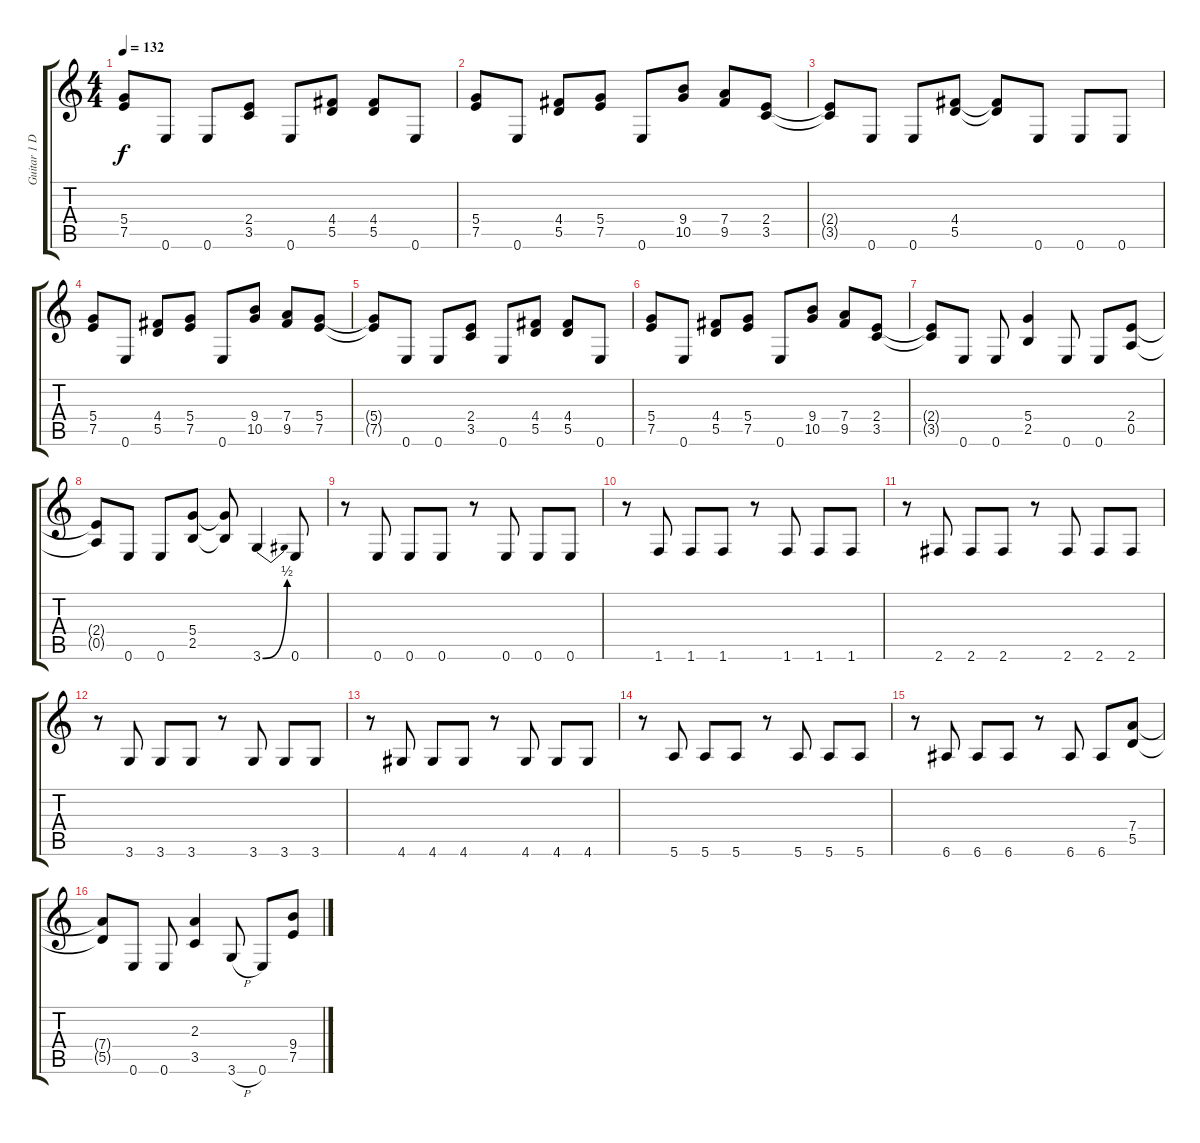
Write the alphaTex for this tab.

\track ("Guitar 1 Dave Mustaine" "Guitar 1 D") {instrument distortionguitar}
\staff {score tabs}
\tuning (E4 B3 G3 D3 A2 E2) {hide}
\ts (4 4)
\tempo 132
\clef g2
\ks c
(5.4{t} 7.5{t}).8{dy f} 0.6.8 0.6.8 (2.4 3.5).8 0.6.8 (4.4 5.5).8 (4.4 5.5).8 0.6.8 |
(5.4 7.5).8 0.6.8 (4.4 5.5).8 (5.4 7.5).8 0.6.8 (9.4 10.5).8 (7.4 9.5).8 (2.4 3.5).8 |
(2.4{t} 3.5{t}).8 0.6.8 0.6.8 (4.4 5.5).8 (4.4{t} 5.5{t}).8 0.6.8 0.6.8 0.6.8 |
(5.4 7.5).8 0.6.8 (4.4 5.5).8 (5.4 7.5).8 0.6.8 (9.4 10.5).8 (7.4 9.5).8 (5.4 7.5).8 |
(5.4{t} 7.5{t}).8 0.6.8 0.6.8 (2.4 3.5).8 0.6.8 (4.4 5.5).8 (4.4 5.5).8 0.6.8 |
(5.4 7.5).8 0.6.8 (4.4 5.5).8 (5.4 7.5).8 0.6.8 (9.4 10.5).8 (7.4 9.5).8 (2.4 3.5).8 |
(2.4{t} 3.5{t}).8 0.6.8 0.6.8 (5.4 2.5).4 0.6.8 0.6.8 (2.4 0.5).8 |
(2.4{t} 0.5{t}).8 0.6.8 0.6.8 (5.4 2.5).8 (5.4{t} 2.5{t}).8 3.6{be (bend 0 0 60 2)}.4 0.6.8 |
r.8 0.6.8 0.6.8 0.6.8 r.8 0.6.8 0.6.8 0.6.8 |
r.8 1.6.8 1.6.8 1.6.8 r.8 1.6.8 1.6.8 1.6.8 |
r.8 2.6.8 2.6.8 2.6.8 r.8 2.6.8 2.6.8 2.6.8 |
r.8 3.6.8 3.6.8 3.6.8 r.8 3.6.8 3.6.8 3.6.8 |
r.8 4.6.8 4.6.8 4.6.8 r.8 4.6.8 4.6.8 4.6.8 |
r.8 5.6.8 5.6.8 5.6.8 r.8 5.6.8 5.6.8 5.6.8 |
r.8 6.6.8 6.6.8 6.6.8 r.8 6.6.8 6.6.8 (7.4 5.5).8 |
(7.4{t} 5.5{t}).8 0.6.8 0.6.8 (2.3 3.5).4 3.6{h}.8 0.6.8 (9.4 7.5).8
